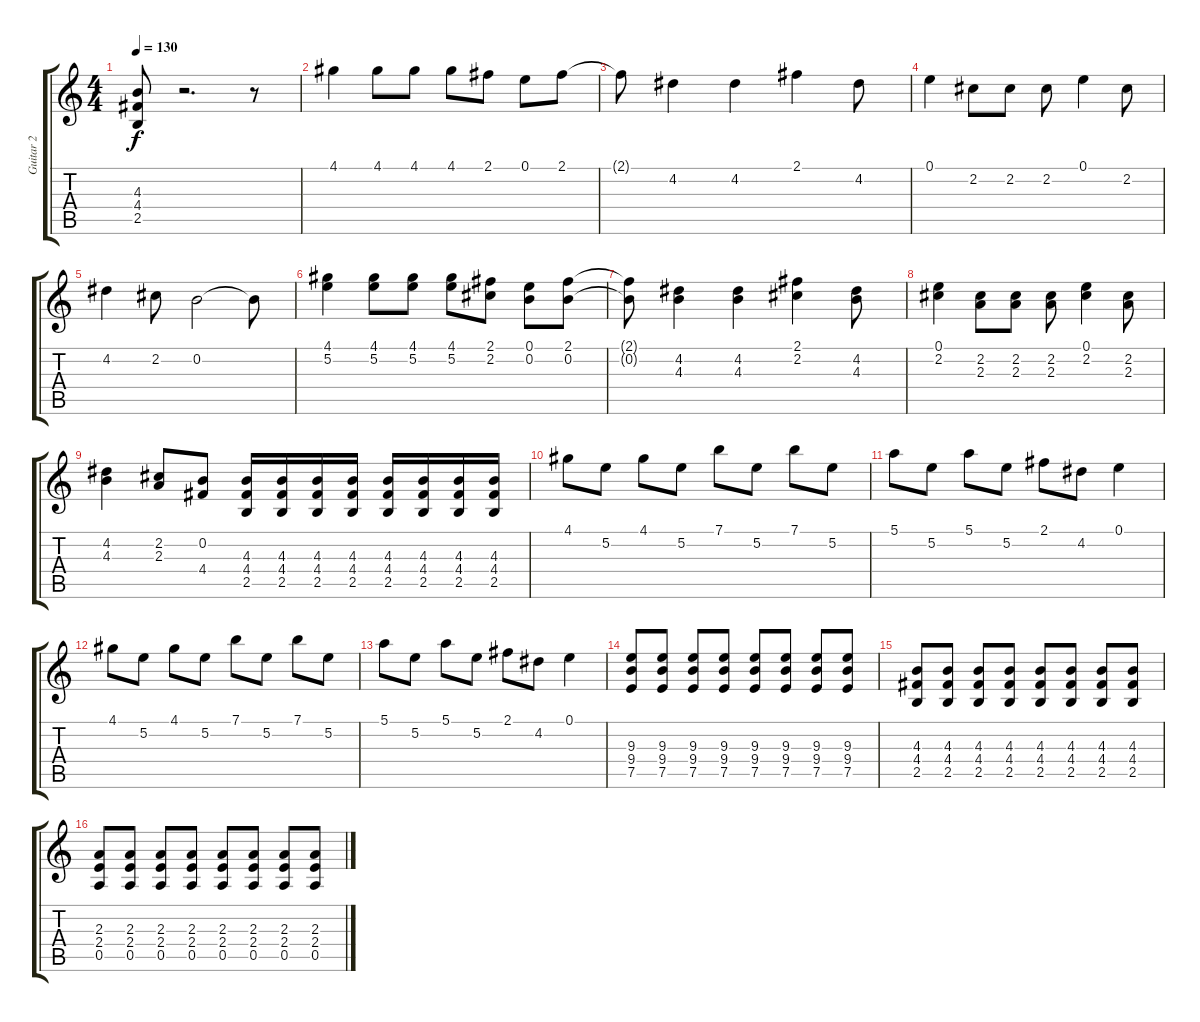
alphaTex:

\track ("Guitar 2" "Guitar 2") {instrument distortionguitar}
\staff {score tabs}
\tuning (E4 B3 G3 D3 A2 E2) {hide}
\ts (4 4)
\tempo 130
\clef g2
\ks c
(4.3 4.4 2.5).8{dy f} r.2{d} r.8 |
4.1.4 4.1.8 4.1.8 4.1.8 2.1.8 0.1.8 2.1.8 |
2.1{t}.8 4.2.4 4.2.4 2.1.4 4.2.8 |
0.1.4 2.2.8 2.2.8 2.2.8 0.1.4 2.2.8 |
4.2.4 2.2.8 0.2.2 0.2{t}.8 |
(4.1 5.2).4 (4.1 5.2).8 (4.1 5.2).8 (4.1 5.2).8 (2.1 2.2).8 (0.1 0.2).8 (2.1 0.2).8 |
(2.1{t} 0.2{t}).8 (4.2 4.3).4 (4.2 4.3).4 (2.1 2.2).4 (4.2 4.3).8 |
(0.1 2.2).4 (2.2 2.3).8 (2.2 2.3).8 (2.2 2.3).8 (0.1 2.2).4 (2.2 2.3).8 |
(4.2 4.3).4 (2.2 2.3).8 (0.2 4.4).8 (4.3 4.4 2.5).16 (4.3 4.4 2.5).16 (4.3 4.4 2.5).16 (4.3 4.4 2.5).16 (4.3 4.4 2.5).16 (4.3 4.4 2.5).16 (4.3 4.4 2.5).16 (4.3 4.4 2.5).16 |
4.1.8 5.2.8 4.1.8 5.2.8 7.1.8 5.2.8 7.1.8 5.2.8 |
5.1.8 5.2.8 5.1.8 5.2.8 2.1.8 4.2.8 0.1.4 |
4.1.8 5.2.8 4.1.8 5.2.8 7.1.8 5.2.8 7.1.8 5.2.8 |
5.1.8 5.2.8 5.1.8 5.2.8 2.1.8 4.2.8 0.1.4 |
(9.3 9.4 7.5).8 (9.3 9.4 7.5).8 (9.3 9.4 7.5).8 (9.3 9.4 7.5).8 (9.3 9.4 7.5).8 (9.3 9.4 7.5).8 (9.3 9.4 7.5).8 (9.3 9.4 7.5).8 |
(4.3 4.4 2.5).8 (4.3 4.4 2.5).8 (4.3 4.4 2.5).8 (4.3 4.4 2.5).8 (4.3 4.4 2.5).8 (4.3 4.4 2.5).8 (4.3 4.4 2.5).8 (4.3 4.4 2.5).8 |
(2.3 2.4 0.5).8 (2.3 2.4 0.5).8 (2.3 2.4 0.5).8 (2.3 2.4 0.5).8 (2.3 2.4 0.5).8 (2.3 2.4 0.5).8 (2.3 2.4 0.5).8 (2.3 2.4 0.5).8
